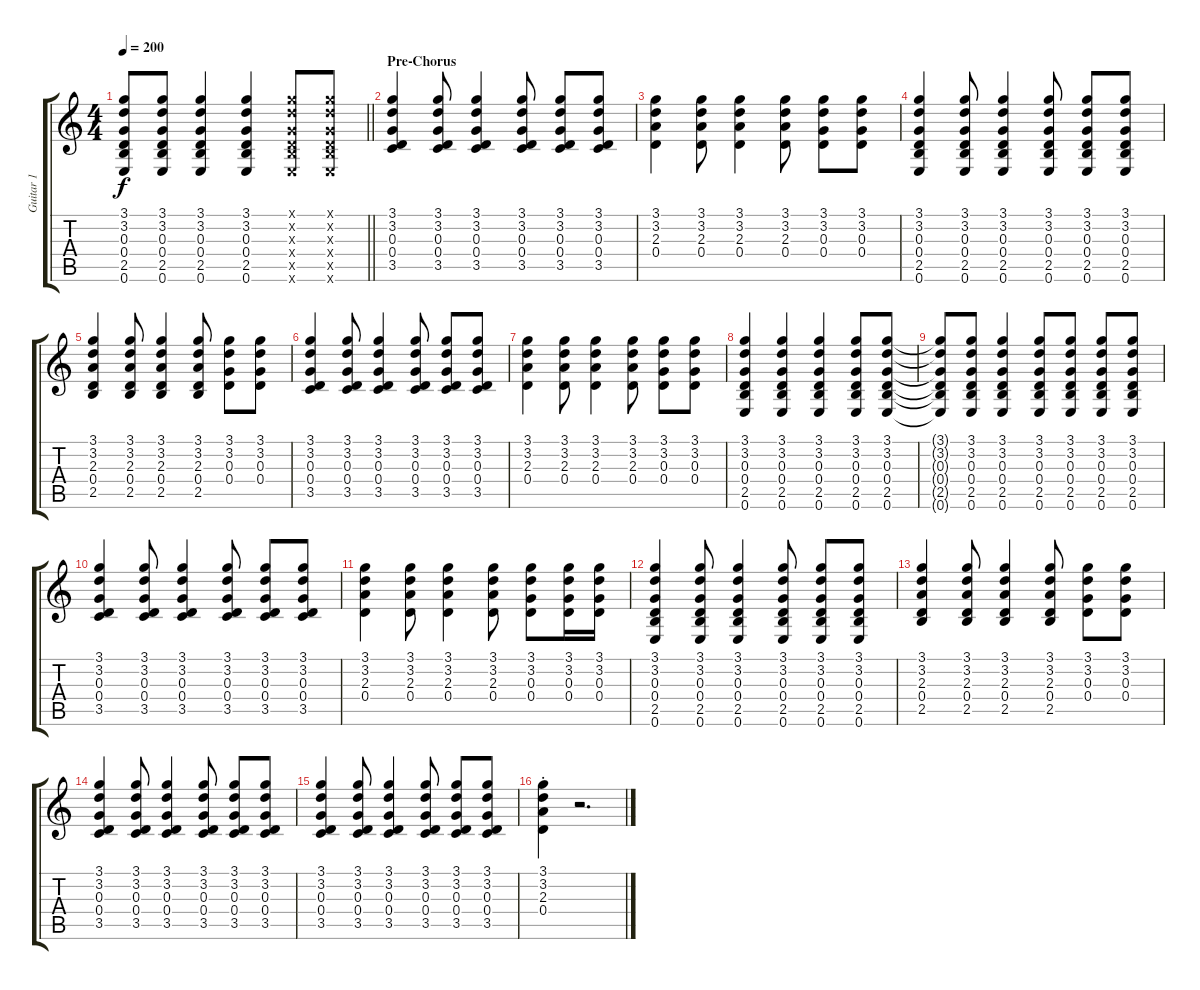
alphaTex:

\track ("Guitar 1" "Guitar 1") {instrument overdrivenguitar}
\staff {score tabs}
\tuning (E4 B3 G3 D3 A2 E2) {hide}
\ts (4 4)
\tempo 200
\clef g2
\barLineRight lightlight
\ks c
(3.1{t} 3.2{t} 0.3{t} 0.4{t} 2.5{t} 0.6{t}).8{dy f} (3.1 3.2 0.3 0.4 2.5 0.6).8 (3.1 3.2 0.3 0.4 2.5 0.6).4 (3.1 3.2 0.3 0.4 2.5 0.6).4 (3.1{x} 3.2{x} 0.3{x} 0.4{x} 2.5{x} 0.6{x}).8 (3.1{x} 3.2{x} 0.3{x} 0.4{x} 2.5{x} 0.6{x}).8 |
\section ("" "Pre-Chorus")
(3.1 3.2 0.3 0.4 3.5).4 (3.1 3.2 0.3 0.4 3.5).8 (3.1 3.2 0.3 0.4 3.5).4 (3.1 3.2 0.3 0.4 3.5).8 (3.1 3.2 0.3 0.4 3.5).8 (3.1 3.2 0.3 0.4 3.5).8 |
(3.1 3.2 2.3 0.4).4 (3.1 3.2 2.3 0.4).8 (3.1 3.2 2.3 0.4).4 (3.1 3.2 2.3 0.4).8 (3.1 3.2 0.3 0.4).8 (3.1 3.2 0.3 0.4).8 |
(3.1 3.2 0.3 0.4 2.5 0.6).4 (3.1 3.2 0.3 0.4 2.5 0.6).8 (3.1 3.2 0.3 0.4 2.5 0.6).4 (3.1 3.2 0.3 0.4 2.5 0.6).8 (3.1 3.2 0.3 0.4 2.5 0.6).8 (3.1 3.2 0.3 0.4 2.5 0.6).8 |
(3.1 3.2 2.3 0.4 2.5).4 (3.1 3.2 2.3 0.4 2.5).8 (3.1 3.2 2.3 0.4 2.5).4 (3.1 3.2 2.3 0.4 2.5).8 (3.1 3.2 0.3 0.4).8 (3.1 3.2 0.3 0.4).8 |
(3.1 3.2 0.3 0.4 3.5).4 (3.1 3.2 0.3 0.4 3.5).8 (3.1 3.2 0.3 0.4 3.5).4 (3.1 3.2 0.3 0.4 3.5).8 (3.1 3.2 0.3 0.4 3.5).8 (3.1 3.2 0.3 0.4 3.5).8 |
(3.1 3.2 2.3 0.4).4 (3.1 3.2 2.3 0.4).8 (3.1 3.2 2.3 0.4).4 (3.1 3.2 2.3 0.4).8 (3.1 3.2 0.3 0.4).8 (3.1 3.2 0.3 0.4).8 |
(3.1 3.2 0.3 0.4 2.5 0.6).4 (3.1 3.2 0.3 0.4 2.5 0.6).4 (3.1 3.2 0.3 0.4 2.5 0.6).4 (3.1 3.2 0.3 0.4 2.5 0.6).8 (3.1 3.2 0.3 0.4 2.5 0.6).8 |
(3.1{t} 3.2{t} 0.3{t} 0.4{t} 2.5{t} 0.6{t}).8 (3.1 3.2 0.3 0.4 2.5 0.6).8 (3.1 3.2 0.3 0.4 2.5 0.6).4 (3.1 3.2 0.3 0.4 2.5 0.6).8 (3.1 3.2 0.3 0.4 2.5 0.6).8 (3.1 3.2 0.3 0.4 2.5 0.6).8 (3.1 3.2 0.3 0.4 2.5 0.6).8 |
(3.1 3.2 0.3 0.4 3.5).4 (3.1 3.2 0.3 0.4 3.5).8 (3.1 3.2 0.3 0.4 3.5).4 (3.1 3.2 0.3 0.4 3.5).8 (3.1 3.2 0.3 0.4 3.5).8 (3.1 3.2 0.3 0.4 3.5).8 |
(3.1 3.2 2.3 0.4).4 (3.1 3.2 2.3 0.4).8 (3.1 3.2 2.3 0.4).4 (3.1 3.2 2.3 0.4).8 (3.1 3.2 0.3 0.4).8 (3.1 3.2 0.3 0.4).16 (3.1 3.2 0.3 0.4).16 |
(3.1 3.2 0.3 0.4 2.5 0.6).4 (3.1 3.2 0.3 0.4 2.5 0.6).8 (3.1 3.2 0.3 0.4 2.5 0.6).4 (3.1 3.2 0.3 0.4 2.5 0.6).8 (3.1 3.2 0.3 0.4 2.5 0.6).8 (3.1 3.2 0.3 0.4 2.5 0.6).8 |
(3.1 3.2 2.3 0.4 2.5).4 (3.1 3.2 2.3 0.4 2.5).8 (3.1 3.2 2.3 0.4 2.5).4 (3.1 3.2 2.3 0.4 2.5).8 (3.1 3.2 0.3 0.4).8 (3.1 3.2 0.3 0.4).8 |
(3.1 3.2 0.3 0.4 3.5).4 (3.1 3.2 0.3 0.4 3.5).8 (3.1 3.2 0.3 0.4 3.5).4 (3.1 3.2 0.3 0.4 3.5).8 (3.1 3.2 0.3 0.4 3.5).8 (3.1 3.2 0.3 0.4 3.5).8 |
(3.1 3.2 0.3 0.4 3.5).4 (3.1 3.2 0.3 0.4 3.5).8 (3.1 3.2 0.3 0.4 3.5).4 (3.1 3.2 0.3 0.4 3.5).8 (3.1 3.2 0.3 0.4 3.5).8 (3.1 3.2 0.3 0.4 3.5).8 |
(3.1{st} 3.2{st} 2.3{st} 0.4{st}).4 r.2{d}
